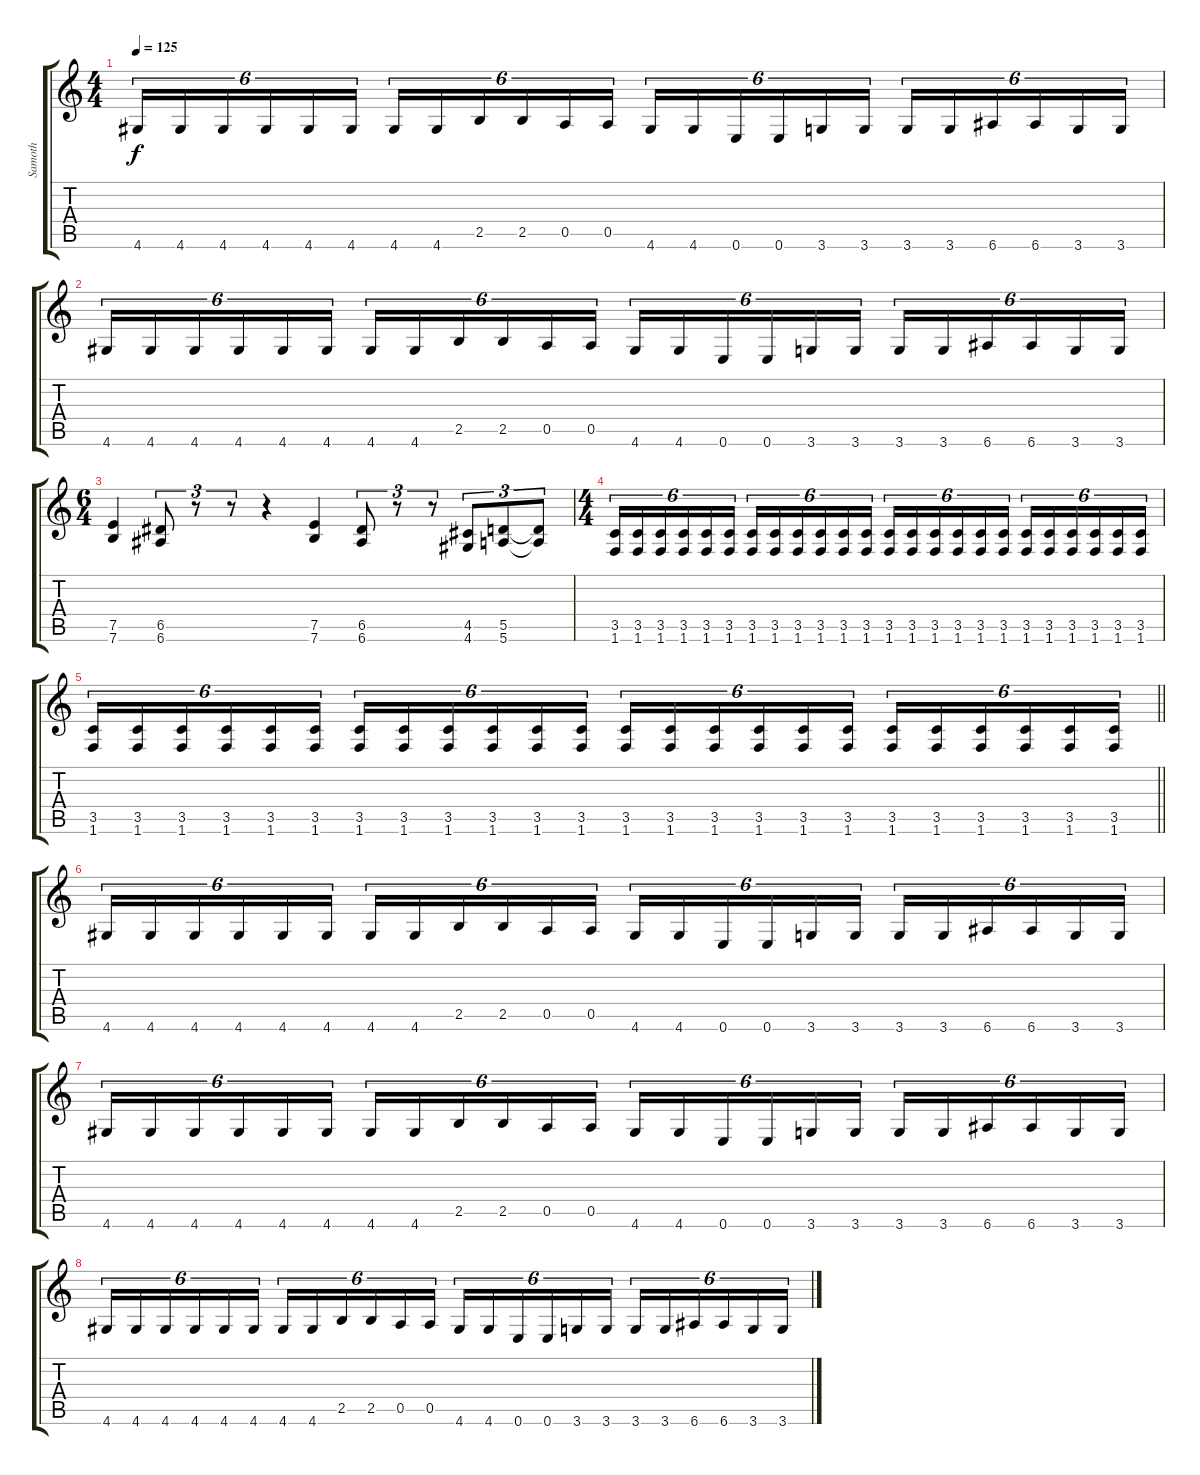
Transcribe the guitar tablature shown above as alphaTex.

\track ("Samoth" "Samoth") {instrument distortionguitar}
\staff {score tabs}
\tuning (E4 B3 G3 D3 A2 E2) {hide}
\ts (4 4)
\tempo 125
\clef g2
\ks c
4.6.16{tu (6 4) dy f} 4.6.16{tu (6 4)} 4.6.16{tu (6 4)} 4.6.16{tu (6 4)} 4.6.16{tu (6 4)} 4.6.16{tu (6 4)} 4.6.16{tu (6 4)} 4.6.16{tu (6 4)} 2.5.16{tu (6 4)} 2.5.16{tu (6 4)} 0.5.16{tu (6 4)} 0.5.16{tu (6 4)} 4.6.16{tu (6 4)} 4.6.16{tu (6 4)} 0.6.16{tu (6 4)} 0.6.16{tu (6 4)} 3.6.16{tu (6 4)} 3.6.16{tu (6 4)} 3.6.16{tu (6 4)} 3.6.16{tu (6 4)} 6.6.16{tu (6 4)} 6.6.16{tu (6 4)} 3.6.16{tu (6 4)} 3.6.16{tu (6 4)} |
4.6.16{tu (6 4)} 4.6.16{tu (6 4)} 4.6.16{tu (6 4)} 4.6.16{tu (6 4)} 4.6.16{tu (6 4)} 4.6.16{tu (6 4)} 4.6.16{tu (6 4)} 4.6.16{tu (6 4)} 2.5.16{tu (6 4)} 2.5.16{tu (6 4)} 0.5.16{tu (6 4)} 0.5.16{tu (6 4)} 4.6.16{tu (6 4)} 4.6.16{tu (6 4)} 0.6.16{tu (6 4)} 0.6.16{tu (6 4)} 3.6.16{tu (6 4)} 3.6.16{tu (6 4)} 3.6.16{tu (6 4)} 3.6.16{tu (6 4)} 6.6.16{tu (6 4)} 6.6.16{tu (6 4)} 3.6.16{tu (6 4)} 3.6.16{tu (6 4)} |
\ts (6 4)
(7.5 7.6).4 (6.5 6.6).8{tu (3 2)} r.8{tu (3 2)} r.8{tu (3 2)} r.4 (7.5 7.6).4 (6.5 6.6).8{tu (3 2)} r.8{tu (3 2)} r.8{tu (3 2)} (4.5 4.6).8{tu (3 2)} (5.5 5.6).8{tu (3 2)} (5.5{t} 5.6{t}).8{tu (3 2)} |
\ts (4 4)
(3.5 1.6).16{tu (6 4)} (3.5 1.6).16{tu (6 4)} (3.5 1.6).16{tu (6 4)} (3.5 1.6).16{tu (6 4)} (3.5 1.6).16{tu (6 4)} (3.5 1.6).16{tu (6 4)} (3.5 1.6).16{tu (6 4)} (3.5 1.6).16{tu (6 4)} (3.5 1.6).16{tu (6 4)} (3.5 1.6).16{tu (6 4)} (3.5 1.6).16{tu (6 4)} (3.5 1.6).16{tu (6 4)} (3.5 1.6).16{tu (6 4)} (3.5 1.6).16{tu (6 4)} (3.5 1.6).16{tu (6 4)} (3.5 1.6).16{tu (6 4)} (3.5 1.6).16{tu (6 4)} (3.5 1.6).16{tu (6 4)} (3.5 1.6).16{tu (6 4)} (3.5 1.6).16{tu (6 4)} (3.5 1.6).16{tu (6 4)} (3.5 1.6).16{tu (6 4)} (3.5 1.6).16{tu (6 4)} (3.5 1.6).16{tu (6 4)} |
\barLineRight lightlight
(3.5 1.6).16{tu (6 4)} (3.5 1.6).16{tu (6 4)} (3.5 1.6).16{tu (6 4)} (3.5 1.6).16{tu (6 4)} (3.5 1.6).16{tu (6 4)} (3.5 1.6).16{tu (6 4)} (3.5 1.6).16{tu (6 4)} (3.5 1.6).16{tu (6 4)} (3.5 1.6).16{tu (6 4)} (3.5 1.6).16{tu (6 4)} (3.5 1.6).16{tu (6 4)} (3.5 1.6).16{tu (6 4)} (3.5 1.6).16{tu (6 4)} (3.5 1.6).16{tu (6 4)} (3.5 1.6).16{tu (6 4)} (3.5 1.6).16{tu (6 4)} (3.5 1.6).16{tu (6 4)} (3.5 1.6).16{tu (6 4)} (3.5 1.6).16{tu (6 4)} (3.5 1.6).16{tu (6 4)} (3.5 1.6).16{tu (6 4)} (3.5 1.6).16{tu (6 4)} (3.5 1.6).16{tu (6 4)} (3.5 1.6).16{tu (6 4)} |
4.6.16{tu (6 4)} 4.6.16{tu (6 4)} 4.6.16{tu (6 4)} 4.6.16{tu (6 4)} 4.6.16{tu (6 4)} 4.6.16{tu (6 4)} 4.6.16{tu (6 4)} 4.6.16{tu (6 4)} 2.5.16{tu (6 4)} 2.5.16{tu (6 4)} 0.5.16{tu (6 4)} 0.5.16{tu (6 4)} 4.6.16{tu (6 4)} 4.6.16{tu (6 4)} 0.6.16{tu (6 4)} 0.6.16{tu (6 4)} 3.6.16{tu (6 4)} 3.6.16{tu (6 4)} 3.6.16{tu (6 4)} 3.6.16{tu (6 4)} 6.6.16{tu (6 4)} 6.6.16{tu (6 4)} 3.6.16{tu (6 4)} 3.6.16{tu (6 4)} |
4.6.16{tu (6 4)} 4.6.16{tu (6 4)} 4.6.16{tu (6 4)} 4.6.16{tu (6 4)} 4.6.16{tu (6 4)} 4.6.16{tu (6 4)} 4.6.16{tu (6 4)} 4.6.16{tu (6 4)} 2.5.16{tu (6 4)} 2.5.16{tu (6 4)} 0.5.16{tu (6 4)} 0.5.16{tu (6 4)} 4.6.16{tu (6 4)} 4.6.16{tu (6 4)} 0.6.16{tu (6 4)} 0.6.16{tu (6 4)} 3.6.16{tu (6 4)} 3.6.16{tu (6 4)} 3.6.16{tu (6 4)} 3.6.16{tu (6 4)} 6.6.16{tu (6 4)} 6.6.16{tu (6 4)} 3.6.16{tu (6 4)} 3.6.16{tu (6 4)} |
4.6.16{tu (6 4)} 4.6.16{tu (6 4)} 4.6.16{tu (6 4)} 4.6.16{tu (6 4)} 4.6.16{tu (6 4)} 4.6.16{tu (6 4)} 4.6.16{tu (6 4)} 4.6.16{tu (6 4)} 2.5.16{tu (6 4)} 2.5.16{tu (6 4)} 0.5.16{tu (6 4)} 0.5.16{tu (6 4)} 4.6.16{tu (6 4)} 4.6.16{tu (6 4)} 0.6.16{tu (6 4)} 0.6.16{tu (6 4)} 3.6.16{tu (6 4)} 3.6.16{tu (6 4)} 3.6.16{tu (6 4)} 3.6.16{tu (6 4)} 6.6.16{tu (6 4)} 6.6.16{tu (6 4)} 3.6.16{tu (6 4)} 3.6.16{tu (6 4)}
